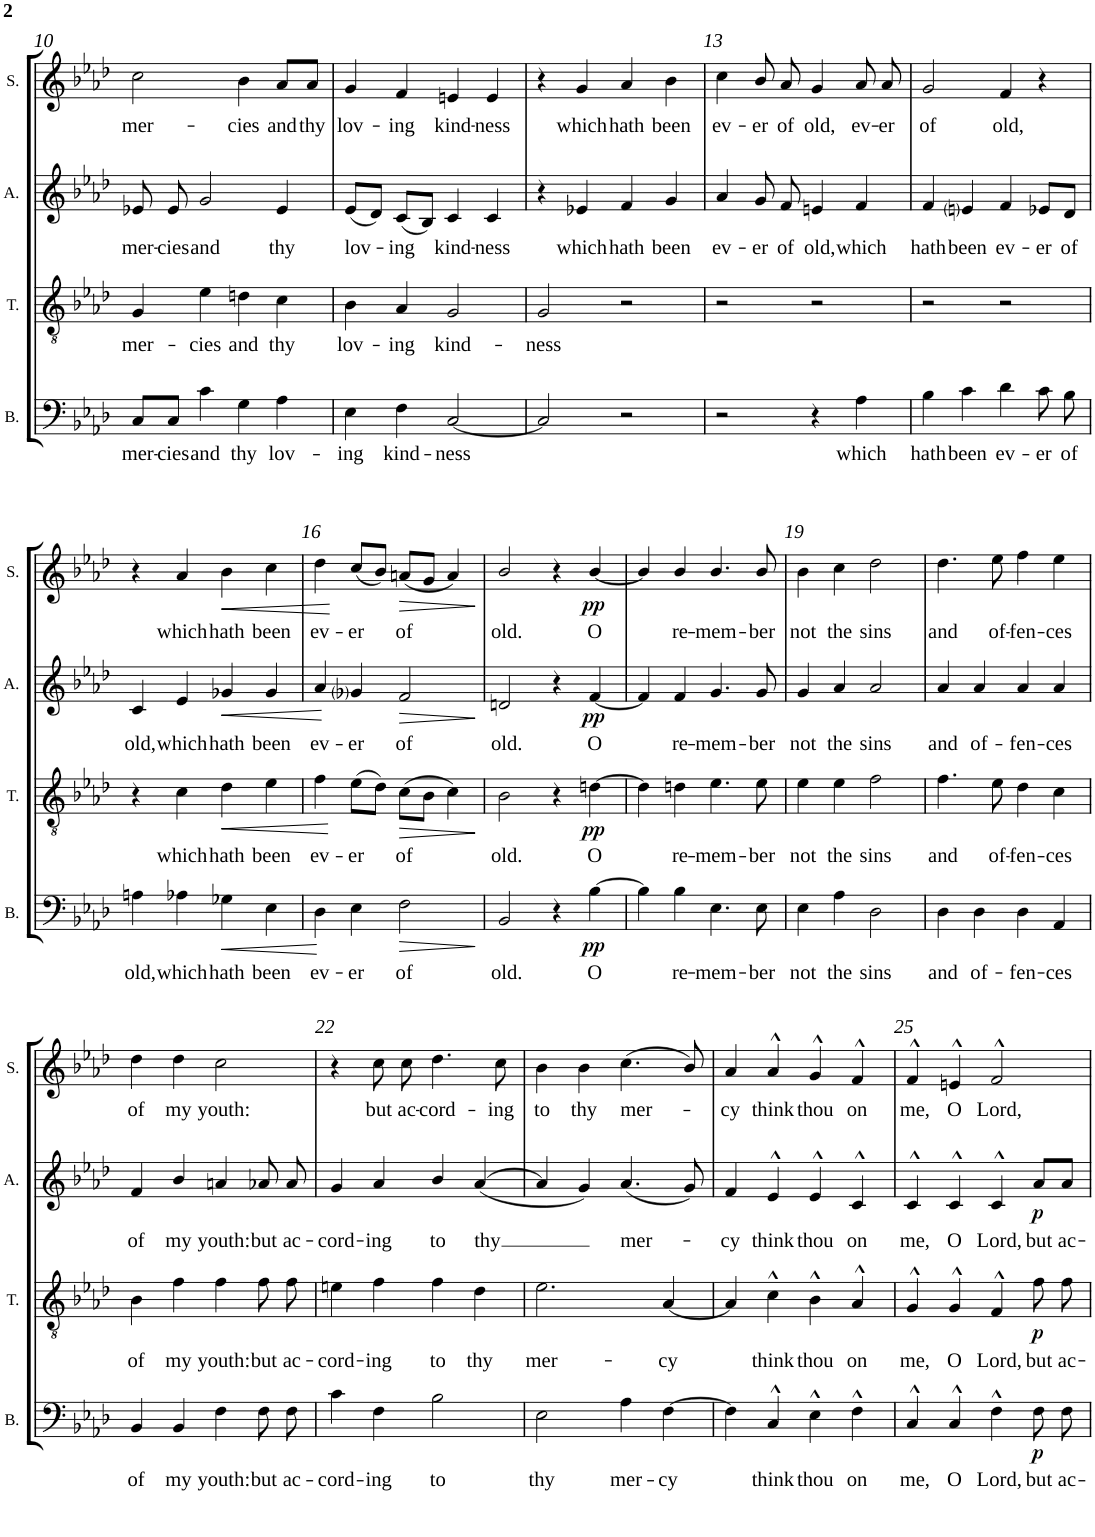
**kern	**text	**dynam	**kern	**text	**dynam	**kern	**text	**dynam	**kern	**text	**dynam
*part4	*part4	*part4	*part3	*part3	*part3	*part2	*part2	*part2	*part1	*part1	*part1
*staff4	*staff4	*staff4	*staff3	*staff3	*staff3	*staff2	*staff2	*staff2	*staff1	*staff1	*staff1
*I"Bass	*	*	*I"Tenor	*	*	*I"Alto	*	*	*I"Soprano	*	*
*I'B.	*	*	*I'T.	*	*	*I'A.	*	*	*I'S.	*	*
!!LO:PB:g=z
*clefF4	*	*	*clefGv2	*	*	*clefG2	*	*	*clefG2	*	*
*k[b-e-a-d-]	*	*	*k[b-e-a-d-]	*	*	*k[b-e-a-d-]	*	*	*k[b-e-a-d-]	*	*
*M4/4	*	*	*M4/4	*	*	*M4/4	*	*	*M4/4	*	*
=10	=10	=10	=10	=10	=10	=10	=10	=10	=10	=10	=10
!	!LO:LY:b	!	!	!LO:LY:b	!	!	!LO:LY:b	!	!	!LO:LY:b	!
8C/L	mer-	.	4G/	mer-	.	8e-X/	mer-	.	2cc\	mer-	.
!	!LO:LY:b	!	!	!	!	!	!LO:LY:b	!	!	!	!
8C/J	-cies	.	.	.	.	8e-/	-cies	.	.	.	.
!	!LO:LY:b	!	!	!LO:LY:b	!	!	!LO:LY:b	!	!	!	!
4c\	and	.	4e-\	-cies	.	2g/	and	.	.	.	.
!	!LO:LY:b	!	!	!LO:LY:b	!	!	!	!	!	!LO:LY:b	!
4G\	thy	.	4dn\	and	.	.	.	.	4b-\	-cies	.
!	!LO:LY:b	!	!	!LO:LY:b	!	!	!LO:LY:b	!	!	!LO:LY:b	!
4A-\	lov-	.	4c\	thy	.	4e-/	thy	.	8a-/L	and	.
!	!	!	!	!	!	!	!	!	!	!LO:LY:b	!
.	.	.	.	.	.	.	.	.	8a-/J	thy	.
=11	=11	=11	=11	=11	=11	=11	=11	=11	=11	=11	=11
!	!LO:LY:b	!	!	!LO:LY:b	!	!	!LO:LY:b	!	!	!LO:LY:b	!
4E-\	-ing	.	4B-\	lov-	.	(8e-/L	lov-	.	4g/	lov-	.
.	.	.	.	.	.	8d-/J)	.	.	.	.	.
!	!LO:LY:b	!	!	!LO:LY:b	!	!	!LO:LY:b	!	!	!LO:LY:b	!
4F\	kind-	.	4A-/	-ing	.	(8c/L	-ing	.	4f/	-ing	.
.	.	.	.	.	.	8B-/J)	.	.	.	.	.
!	!LO:LY:b	!	!	!LO:LY:b	!	!	!LO:LY:b	!	!	!LO:LY:b	!
[2C/	-ness	.	2G/	kind-	.	4c/	kind-	.	4en/	kind-	.
!	!	!	!	!	!	!	!LO:LY:b	!	!	!LO:LY:b	!
.	.	.	.	.	.	4c/	-ness	.	4e/	-ness	.
=12	=12	=12	=12	=12	=12	=12	=12	=12	=12	=12	=12
!	!	!	!	!LO:LY:b	!	!	!	!	!	!	!
2C/]	.	.	2G/	-ness	.	4r	.	.	4r	.	.
!	!	!	!	!	!	!	!LO:LY:b	!	!	!LO:LY:b	!
.	.	.	.	.	.	4e-X/	which	.	4g/	which	.
!	!	!	!	!	!	!	!LO:LY:b	!	!	!LO:LY:b	!
2r	.	.	2r	.	.	4f/	hath	.	4a-/	hath	.
!	!	!	!	!	!	!	!LO:LY:b	!	!	!LO:LY:b	!
.	.	.	.	.	.	4g/	been	.	4b-\	been	.
=13	=13	=13	=13	=13	=13	=13	=13	=13	=13	=13	=13
!	!	!	!	!	!	!	!LO:LY:b	!	!	!LO:LY:b	!
2r	.	.	2r	.	.	4a-/	ev-	.	4cc\	ev-	.
!	!	!	!	!	!	!	!LO:LY:b	!	!	!LO:LY:b	!
.	.	.	.	.	.	8g/	-er	.	8b-/	-er	.
!	!	!	!	!	!	!	!LO:LY:b	!	!	!LO:LY:b	!
.	.	.	.	.	.	8f/	of	.	8a-/	of	.
!	!	!	!	!	!	!	!LO:LY:b	!	!	!LO:LY:b	!
4r	.	.	2r	.	.	4en/	old,	.	4g/	old,	.
!	!LO:LY:b	!	!	!	!	!	!LO:LY:b	!	!	!LO:LY:b	!
4A-\	which	.	.	.	.	4f/	which	.	8a-/	ev-	.
!	!	!	!	!	!	!	!	!	!	!LO:LY:b	!
.	.	.	.	.	.	.	.	.	8a-/	-er	.
=14	=14	=14	=14	=14	=14	=14	=14	=14	=14	=14	=14
!	!LO:LY:b	!	!	!	!	!	!LO:LY:b	!	!	!LO:LY:b	!
4B-\	hath	.	2r	.	.	4f/	hath	.	2g/	of	.
!	!LO:LY:b	!	!	!	!	!	!LO:LY:b	!	!	!	!
4c\	been	.	.	.	.	4eni/	been	.	.	.	.
!	!LO:LY:b	!	!	!	!	!	!LO:LY:b	!	!	!LO:LY:b	!
4d-\	ev-	.	2r	.	.	4f/	ev-	.	4f/	old,	.
!	!LO:LY:b	!	!	!	!	!	!LO:LY:b	!	!	!	!
8c\	-er	.	.	.	.	8e-X/L	-er	.	4r	.	.
!	!LO:LY:b	!	!	!	!	!	!LO:LY:b	!	!	!	!
8B-\	of	.	.	.	.	8d-/J	of	.	.	.	.
!!LO:LB:g=z
=15	=15	=15	=15	=15	=15	=15	=15	=15	=15	=15	=15
!	!LO:LY:b	!	!	!	!	!	!LO:LY:b	!	!	!	!
4An\	old,	.	4r	.	.	4c/	old,	.	4r	.	.
!	!LO:LY:b	!	!	!LO:LY:b	!	!	!LO:LY:b	!	!	!LO:LY:b	!
4A-X\	which	.	4c\	which	.	4e-/	which	.	4a-/	which	.
!	!LO:LY:b	!LO:HP:b	!	!LO:LY:b	!LO:HP:b	!	!LO:LY:b	!LO:HP:b	!	!LO:LY:b	!LO:HP:b
4G-X\	hath	<	4d-\	hath	<	4g-X/	hath	<	4b-\	hath	<
!	!LO:LY:b	!	!	!LO:LY:b	!	!	!LO:LY:b	!	!	!LO:LY:b	!
4E-\	been	.	4e-\	been	.	4g-/	been	.	4cc\	been	.
=16	=16	=16	=16	=16	=16	=16	=16	=16	=16	=16	=16
!	!LO:LY:b	!	!	!LO:LY:b	!	!	!LO:LY:b	!	!	!LO:LY:b	!
4D-\	ev-	.	4f\	ev-	.	4a-/	ev-	.	4dd-\	ev-	.
!	!LO:LY:b	!	!	!LO:LY:b	!	!	!LO:LY:b	!	!	!LO:LY:b	!
4E-\	-er	[	(8e-\L	-er	[	4g-i/	-er	[	(8cc/L	-er	[
.	.	.	8d-\J)	.	.	.	.	.	8b-/J)	.	.
!	!LO:LY:b	!LO:HP:b	!	!LO:LY:b	!LO:HP:b	!	!LO:LY:b	!LO:HP:b	!	!LO:LY:b	!LO:HP:b
2F\	of	>	(8c\L	of	>	2f/	of	>	(8an/L	of	>
.	.	.	8B-\J	.	.	.	.	.	8g/J	.	.
.	.	.	4c\)	.	.	.	.	.	4a/)	.	.
.	.	]	.	.	]	.	.	]	.	.	]
=17	=17	=17	=17	=17	=17	=17	=17	=17	=17	=17	=17
!	!LO:LY:b	!	!	!LO:LY:b	!	!	!LO:LY:b	!	!	!LO:LY:b	!
2BB-/	old.	.	2B-\	old.	.	2dn/	old.	.	2b-/	old.	.
4r	.	.	4r	.	.	4r	.	.	4r	.	.
!	!LO:LY:b	!LO:DY:b	!	!LO:LY:b	!LO:DY:b	!	!LO:LY:b	!LO:DY:b	!	!LO:LY:b	!LO:DY:b
[4B-\	O	pp	[4dn\	O	pp	[4f/	O	pp	[4b-/	O	pp
=18	=18	=18	=18	=18	=18	=18	=18	=18	=18	=18	=18
4B-\]	.	.	4d\]	.	.	4f/]	.	.	4b-/]	.	.
!	!LO:LY:b	!	!	!LO:LY:b	!	!	!LO:LY:b	!	!	!LO:LY:b	!
4B-\	re-	.	4dn\	re-	.	4f/	re-	.	4b-/	re-	.
!	!LO:LY:b	!	!	!LO:LY:b	!	!	!LO:LY:b	!	!	!LO:LY:b	!
4.E-\	-mem-	.	4.e-\	-mem-	.	4.g/	-mem-	.	4.b-/	-mem-	.
!	!LO:LY:b	!	!	!LO:LY:b	!	!	!LO:LY:b	!	!	!LO:LY:b	!
8E-\	-ber	.	8e-\	-ber	.	8g/	-ber	.	8b-/	-ber	.
=19	=19	=19	=19	=19	=19	=19	=19	=19	=19	=19	=19
!	!LO:LY:b	!	!	!LO:LY:b	!	!	!LO:LY:b	!	!	!LO:LY:b	!
4E-\	not	.	4e-\	not	.	4g/	not	.	4b-\	not	.
!	!LO:LY:b	!	!	!LO:LY:b	!	!	!LO:LY:b	!	!	!LO:LY:b	!
4A-\	the	.	4e-\	the	.	4a-/	the	.	4cc\	the	.
!	!LO:LY:b	!	!	!LO:LY:b	!	!	!LO:LY:b	!	!	!LO:LY:b	!
2D-\	sins	.	2f\	sins	.	2a-/	sins	.	2dd-\	sins	.
=20	=20	=20	=20	=20	=20	=20	=20	=20	=20	=20	=20
!	!LO:LY:b	!	!	!LO:LY:b	!	!	!LO:LY:b	!	!	!LO:LY:b	!
4D-\	and	.	4.f\	and	.	4a-/	and	.	4.dd-\	and	.
!	!LO:LY:b	!	!	!	!	!	!LO:LY:b	!	!	!	!
4D-\	of-	.	.	.	.	4a-/	of-	.	.	.	.
!	!	!	!	!LO:LY:b	!	!	!	!	!	!LO:LY:b	!
.	.	.	8e-\	of-	.	.	.	.	8ee-\	of-	.
!	!LO:LY:b	!	!	!LO:LY:b	!	!	!LO:LY:b	!	!	!LO:LY:b	!
4D-\	-fen-	.	4d-\	-fen-	.	4a-/	-fen-	.	4ff\	-fen-	.
!	!LO:LY:b	!	!	!LO:LY:b	!	!	!LO:LY:b	!	!	!LO:LY:b	!
4AA-/	-ces	.	4c\	-ces	.	4a-/	-ces	.	4ee-\	-ces	.
!!LO:LB:g=z
=21	=21	=21	=21	=21	=21	=21	=21	=21	=21	=21	=21
!	!LO:LY:b	!	!	!LO:LY:b	!	!	!LO:LY:b	!	!	!LO:LY:b	!
4BB-/	of	.	4B-\	of	.	4f/	of	.	4dd-\	of	.
!	!LO:LY:b	!	!	!LO:LY:b	!	!	!LO:LY:b	!	!	!LO:LY:b	!
4BB-/	my	.	4f\	my	.	4b-/	my	.	4dd-\	my	.
!	!LO:LY:b	!	!	!LO:LY:b	!	!	!LO:LY:b	!	!	!LO:LY:b	!
4F\	youth:	.	4f\	youth:	.	4an/	youth:	.	2cc\	youth:	.
!	!LO:LY:b	!	!	!LO:LY:b	!	!	!LO:LY:b	!	!	!	!
8F\	but	.	8f\	but	.	8a-X/	but	.	.	.	.
!	!LO:LY:b	!	!	!LO:LY:b	!	!	!LO:LY:b	!	!	!	!
8F\	ac-	.	8f\	ac-	.	8a-/	ac-	.	.	.	.
=22	=22	=22	=22	=22	=22	=22	=22	=22	=22	=22	=22
!	!LO:LY:b	!	!	!LO:LY:b	!	!	!LO:LY:b	!	!	!	!
4c\	-cord-	.	4en\	-cord-	.	4g/	-cord-	.	4r	.	.
!	!LO:LY:b	!	!	!LO:LY:b	!	!	!LO:LY:b	!	!	!LO:LY:b	!
4F\	-ing	.	4f\	-ing	.	4a-/	-ing	.	8cc\	but	.
!	!	!	!	!	!	!	!	!	!	!LO:LY:b	!
.	.	.	.	.	.	.	.	.	8cc\	ac-	.
!	!LO:LY:b	!	!	!LO:LY:b	!	!	!LO:LY:b	!	!	!LO:LY:b	!
2B-\	to	.	4f\	to	.	4b-/	to	.	4.dd-\	-cord-	.
!	!	!	!	!LO:LY:b	!	!	!LO:LY:b	!	!	!	!
.	.	.	4d-\	thy	.	(<[>4a-/	thy	.	.	.	.
!	!	!	!	!	!	!	!	!	!	!LO:LY:b	!
.	.	.	.	.	.	.	.	.	8cc\	-ing	.
=23	=23	=23	=23	=23	=23	=23	=23	=23	=23	=23	=23
!	!LO:LY:b	!	!	!LO:LY:b	!	!	!	!	!	!LO:LY:b	!
2E-\	thy	.	2.e-\	mer-	.	4a-/]	.	.	4b-\	to	.
!	!	!	!	!	!	!	!	!	!	!LO:LY:b	!
.	.	.	.	.	.	4g/)	.	.	4b-\	thy	.
!	!LO:LY:b	!	!	!	!	!	!LO:LY:b	!	!	!LO:LY:b	!
4A-\	mer-	.	.	.	.	(4.a-/	mer-	.	(4.cc\	mer-	.
!	!LO:LY:b	!	!	!LO:LY:b	!	!	!	!	!	!	!
[4F\	-cy	.	[4A-/	-cy	.	.	.	.	.	.	.
.	.	.	.	.	.	8g/)	.	.	8b-/)	.	.
=24	=24	=24	=24	=24	=24	=24	=24	=24	=24	=24	=24
!	!	!	!	!	!	!	!LO:LY:b	!	!	!LO:LY:b	!
4F\]	.	.	4A-/]	.	.	4f/	-cy	.	4a-/	-cy	.
!	!LO:LY:b	!	!	!LO:LY:b	!	!	!LO:LY:b	!	!	!LO:LY:b	!
4C^^/	think	.	4c^^\	think	.	4e-^^/	think	.	4a-^^/	think	.
!	!LO:LY:b	!	!	!LO:LY:b	!	!	!LO:LY:b	!	!	!LO:LY:b	!
4E-^^\	thou	.	4B-^^\	thou	.	4e-^^/	thou	.	4g^^/	thou	.
!	!LO:LY:b	!	!	!LO:LY:b	!	!	!LO:LY:b	!	!	!LO:LY:b	!
4F^^\	on	.	4A-^^/	on	.	4c^^/	on	.	4f^^/	on	.
=25	=25	=25	=25	=25	=25	=25	=25	=25	=25	=25	=25
!	!LO:LY:b	!	!	!LO:LY:b	!	!	!LO:LY:b	!	!	!LO:LY:b	!
4C^^/	me,	.	4G^^/	me,	.	4c^^/	me,	.	4f^^/	me,	.
!	!LO:LY:b	!	!	!LO:LY:b	!	!	!LO:LY:b	!	!	!LO:LY:b	!
4C^^/	O	.	4G^^/	O	.	4c^^/	O	.	4en^^/	O	.
!	!LO:LY:b	!	!	!LO:LY:b	!	!	!LO:LY:b	!	!	!LO:LY:b	!
4F^^\	Lord,	.	4F^^/	Lord,	.	4c^^/	Lord,	.	2f^^/	Lord,	.
!	!LO:LY:b	!LO:DY:b	!	!LO:LY:b	!LO:DY:b	!	!LO:LY:b	!LO:DY:b	!	!	!
8F\	but	p	8f\	but	p	8a-/L	but	p	.	.	.
!	!LO:LY:b	!	!	!LO:LY:b	!	!	!LO:LY:b	!	!	!	!
8F\	ac-	.	8f\	ac-	.	8a-/J	ac-	.	.	.	.
=	=	=	=	=	=	=	=	=	=	=	=
*-	*-	*-	*-	*-	*-	*-	*-	*-	*-	*-	*-
